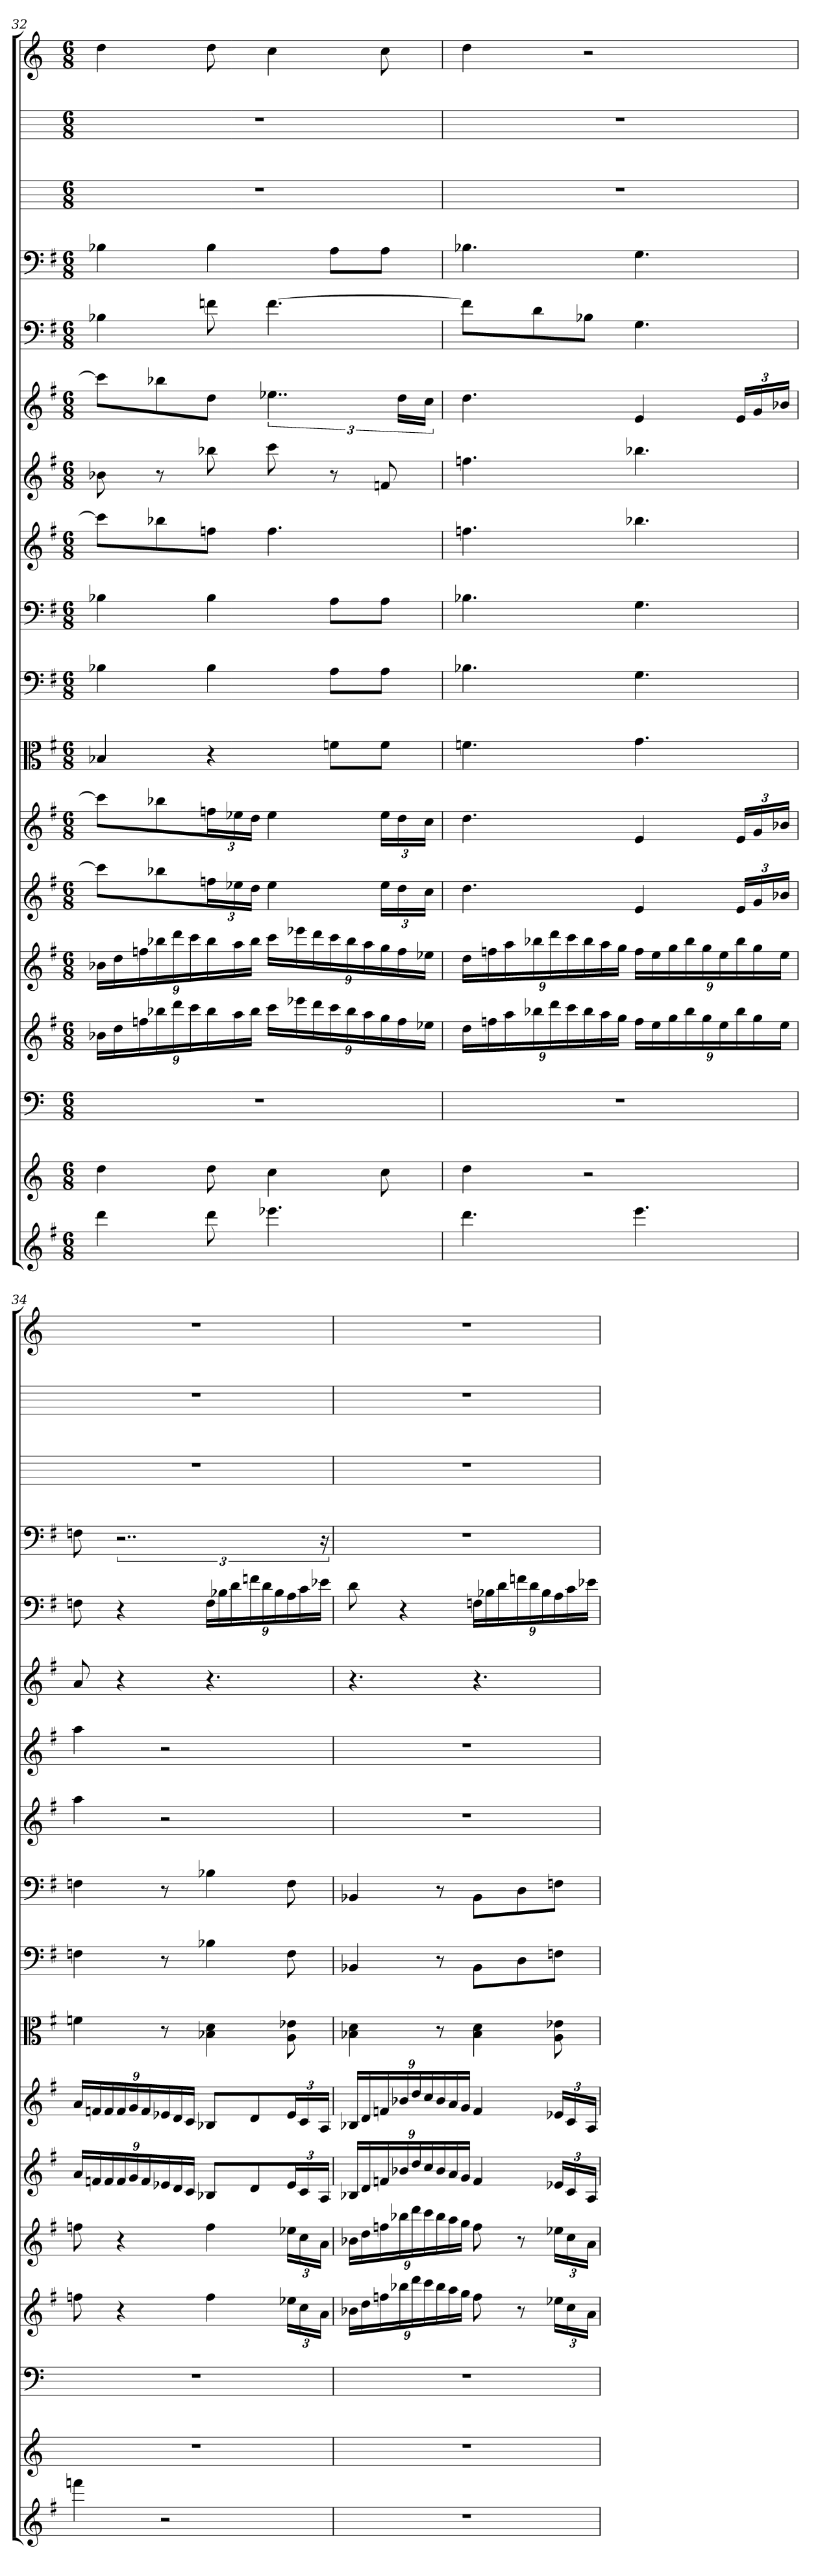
**kern	**kern	**kern	**kern	**kern	**kern	**kern	**kern	**kern	**kern	**kern	**kern	**kern	**kern	**kern	**kern	**kern	**kern
*part18	*part17	*part16	*part15	*part14	*part13	*part12	*part11	*part10	*part9	*part8	*part7	*part6	*part5	*part4	*part3	*part2	*part1
*staff18	*staff17	*staff16	*staff15	*staff14	*staff13	*staff12	*staff11	*staff10	*staff9	*staff8	*staff7	*staff6	*staff5	*staff4	*staff3	*staff2	*staff1
*	*	*clefF4	*	*	*	*	*clefC3	*clefF4	*clefF4	*	*	*	*clefF4	*clefF4	*	*	*
*k[f#]	*k[]	*k[]	*k[f#]	*k[f#]	*k[f#]	*k[f#]	*k[f#]	*k[f#]	*k[f#]	*k[f#]	*k[f#]	*k[f#]	*k[f#]	*k[f#]	*k[]	*k[]	*k[]
*M6/8	*M6/8	*M6/8	*M6/8	*M6/8	*M6/8	*M6/8	*M6/8	*M6/8	*M6/8	*M6/8	*M6/8	*M6/8	*M6/8	*M6/8	*M6/8	*M6/8	*M6/8
=32	=32	=32	=32	=32	=32	=32	=32	=32	=32	=32	=32	=32	=32	=32	=32	=32	=32
4ddd	4dd	2.r	24b-XLL	24b-XLL	8cccL]	8cccL]	4B-X	4B-X	4B-X	8cccL]	8b-X	8cccL]	4B-X	4B-X	2.r	2.r	4dd
.	.	.	24dd	24dd	.	.	.	.	.	.	.	.	.	.	.	.	.
.	.	.	24ffn	24ffn	.	.	.	.	.	.	.	.	.	.	.	.	.
.	.	.	24bb-X	24bb-X	8bb-X	8bb-X	.	.	.	8bb-X	8r	8bb-X	.	.	.	.	.
.	.	.	24ddd	24ddd	.	.	.	.	.	.	.	.	.	.	.	.	.
.	.	.	24ccc	24ccc	.	.	.	.	.	.	.	.	.	.	.	.	.
8ddd	8dd	.	24bb-	24bb-	24ffnL	24ffnL	4r	4B-	4B-	8ffnJ	8bb-X	8ddJ	8fn	4B-	.	.	8dd
.	.	.	24aa	24aa	24ee-X	24ee-X	.	.	.	.	.	.	.	.	.	.	.
.	.	.	24bb-JJ	24bb-JJ	24ddJJ	24ddJJ	.	.	.	.	.	.	.	.	.	.	.
4.eee-X	4cc	.	24cccLL	24cccLL	4ee-	4ee-	.	.	.	4.ff	8ccc	6..ee-X	[4.f	.	.	.	4cc
.	.	.	24eee-X	24eee-X	.	.	.	.	.	.	.	.	.	.	.	.	.
.	.	.	24ddd	24ddd	.	.	.	.	.	.	.	.	.	.	.	.	.
.	.	.	24ccc	24ccc	.	.	8fn\L	8A\L	8A\L	.	8r	.	.	8A\L	.	.	.
.	.	.	24bb-	24bb-	.	.	.	.	.	.	.	.	.	.	.	.	.
.	.	.	24aa	24aa	.	.	.	.	.	.	.	.	.	.	.	.	.
.	8cc	.	24gg	24gg	24ee-LL	24ee-LL	8f\J	8A\J	8A\J	.	8fn	.	.	8A\J	.	.	8cc
.	.	.	24ff	24ff	24dd	24dd	.	.	.	.	.	24ddLL	.	.	.	.	.
.	.	.	24ee-XJJ	24ee-XJJ	24ccJJ	24ccJJ	.	.	.	.	.	24ccJJ	.	.	.	.	.
=33	=33	=33	=33	=33	=33	=33	=33	=33	=33	=33	=33	=33	=33	=33	=33	=33	=33
4.ddd	4dd	2.r	24ddLL	24ddLL	4.dd	4.dd	4.fn	4.B-X	4.B-X	4.ffn	4.ffn	4.dd	8f\L]	4.B-X	2.r	2.r	4dd
.	.	.	24ffn	24ffn	.	.	.	.	.	.	.	.	.	.	.	.	.
.	.	.	24aa	24aa	.	.	.	.	.	.	.	.	.	.	.	.	.
.	.	.	24bb-X	24bb-X	.	.	.	.	.	.	.	.	8d\	.	.	.	.
.	.	.	24ddd	24ddd	.	.	.	.	.	.	.	.	.	.	.	.	.
.	.	.	24ccc	24ccc	.	.	.	.	.	.	.	.	.	.	.	.	.
.	2r	.	24bb-	24bb-	.	.	.	.	.	.	.	.	8B-X\J	.	.	.	2r
.	.	.	24aa	24aa	.	.	.	.	.	.	.	.	.	.	.	.	.
.	.	.	24ggJJ	24ggJJ	.	.	.	.	.	.	.	.	.	.	.	.	.
4.eee	.	.	24ffLL	24ffLL	4e	4e	4.g	4.G	4.G	4.bb-X	4.bb-X	4e	4.G	4.G	.	.	.
.	.	.	24ee	24ee	.	.	.	.	.	.	.	.	.	.	.	.	.
.	.	.	24gg	24gg	.	.	.	.	.	.	.	.	.	.	.	.	.
.	.	.	24bb-	24bb-	.	.	.	.	.	.	.	.	.	.	.	.	.
.	.	.	24gg	24gg	.	.	.	.	.	.	.	.	.	.	.	.	.
.	.	.	24ee	24ee	.	.	.	.	.	.	.	.	.	.	.	.	.
.	.	.	24bb-	24bb-	24eLL	24eLL	.	.	.	.	.	24eLL	.	.	.	.	.
.	.	.	24gg	24gg	24g	24g	.	.	.	.	.	24g	.	.	.	.	.
.	.	.	24eeJJ	24eeJJ	24b-XJJ	24b-XJJ	.	.	.	.	.	24b-XJJ	.	.	.	.	.
=34	=34	=34	=34	=34	=34	=34	=34	=34	=34	=34	=34	=34	=34	=34	=34	=34	=34
4fffn	2.r	2.r	8ffn	8ffn	24aLL	24aLL	4fn	4Fn	4Fn	4aa	4aa	8a	8Fn	8Fn	2.r	2.r	2.r
.	.	.	.	.	24fn	24fn	.	.	.	.	.	.	.	.	.	.	.
.	.	.	.	.	24f	24f	.	.	.	.	.	.	.	.	.	.	.
.	.	.	4r	4r	24f	24f	.	.	.	.	.	4r	4r	3..r	.	.	.
.	.	.	.	.	24g	24g	.	.	.	.	.	.	.	.	.	.	.
.	.	.	.	.	24f	24f	.	.	.	.	.	.	.	.	.	.	.
2r	.	.	.	.	24e-X	24e-X	8r	8r	8r	2r	2r	.	.	.	.	.	.
.	.	.	.	.	24d	24d	.	.	.	.	.	.	.	.	.	.	.
.	.	.	.	.	24cJJ	24cJJ	.	.	.	.	.	.	.	.	.	.	.
.	.	.	4ff	4ff	8B-XL	8B-XL	4B-X 4d	4B-X	4B-X	.	.	4.r	24F\LL	.	.	.	.
.	.	.	.	.	.	.	.	.	.	.	.	.	24B-X\	.	.	.	.
.	.	.	.	.	.	.	.	.	.	.	.	.	24d\	.	.	.	.
.	.	.	.	.	8d	8d	.	.	.	.	.	.	24fn\	.	.	.	.
.	.	.	.	.	.	.	.	.	.	.	.	.	24d\	.	.	.	.
.	.	.	.	.	.	.	.	.	.	.	.	.	24B-\	.	.	.	.
.	.	.	24ee-XLL	24ee-XLL	24e-L	24e-L	8A 8e-X	8F	8F	.	.	.	24A\	.	.	.	.
.	.	.	24cc	24cc	24c	24c	.	.	.	.	.	.	24c\	.	.	.	.
.	.	.	24aJJ	24aJJ	24AJJ	24AJJ	.	.	.	.	.	.	24e-X\JJ	24r	.	.	.
=35	=35	=35	=35	=35	=35	=35	=35	=35	=35	=35	=35	=35	=35	=35	=35	=35	=35
2.r	2.r	2.r	24b-XLL	24b-XLL	24B-XLL	24B-XLL	4B-X 4d	4BB-X	4BB-X	2.r	2.r	4.r	8d	2.r	2.r	2.r	2.r
.	.	.	24dd	24dd	24d	24d	.	.	.	.	.	.	.	.	.	.	.
.	.	.	24ffn	24ffn	24fn	24fn	.	.	.	.	.	.	.	.	.	.	.
.	.	.	24bb-X	24bb-X	24b-X	24b-X	.	.	.	.	.	.	4r	.	.	.	.
.	.	.	24ddd	24ddd	24dd	24dd	.	.	.	.	.	.	.	.	.	.	.
.	.	.	24ccc	24ccc	24cc	24cc	.	.	.	.	.	.	.	.	.	.	.
.	.	.	24bb-	24bb-	24b-	24b-	8r	8r	8r	.	.	.	.	.	.	.	.
.	.	.	24aa	24aa	24a	24a	.	.	.	.	.	.	.	.	.	.	.
.	.	.	24ggJJ	24ggJJ	24gJJ	24gJJ	.	.	.	.	.	.	.	.	.	.	.
.	.	.	8ff	8ff	4f	4f	4B- 4d	8BB-\L	8BB-\L	.	.	4.r	24Fn\LL	.	.	.	.
.	.	.	.	.	.	.	.	.	.	.	.	.	24B-X\	.	.	.	.
.	.	.	.	.	.	.	.	.	.	.	.	.	24d\	.	.	.	.
.	.	.	8r	8r	.	.	.	8D\	8D\	.	.	.	24fn\	.	.	.	.
.	.	.	.	.	.	.	.	.	.	.	.	.	24d\	.	.	.	.
.	.	.	.	.	.	.	.	.	.	.	.	.	24B-\	.	.	.	.
.	.	.	24ee-XLL	24ee-XLL	24e-XLL	24e-XLL	8A 8e-X	8Fn\J	8Fn\J	.	.	.	24A\	.	.	.	.
.	.	.	24cc	24cc	24c	24c	.	.	.	.	.	.	24c\	.	.	.	.
.	.	.	24aJJ	24aJJ	24AJJ	24AJJ	.	.	.	.	.	.	24e-X\JJ	.	.	.	.
=	=	=	=	=	=	=	=	=	=	=	=	=	=	=	=	=	=
*-	*-	*-	*-	*-	*-	*-	*-	*-	*-	*-	*-	*-	*-	*-	*-	*-	*-
